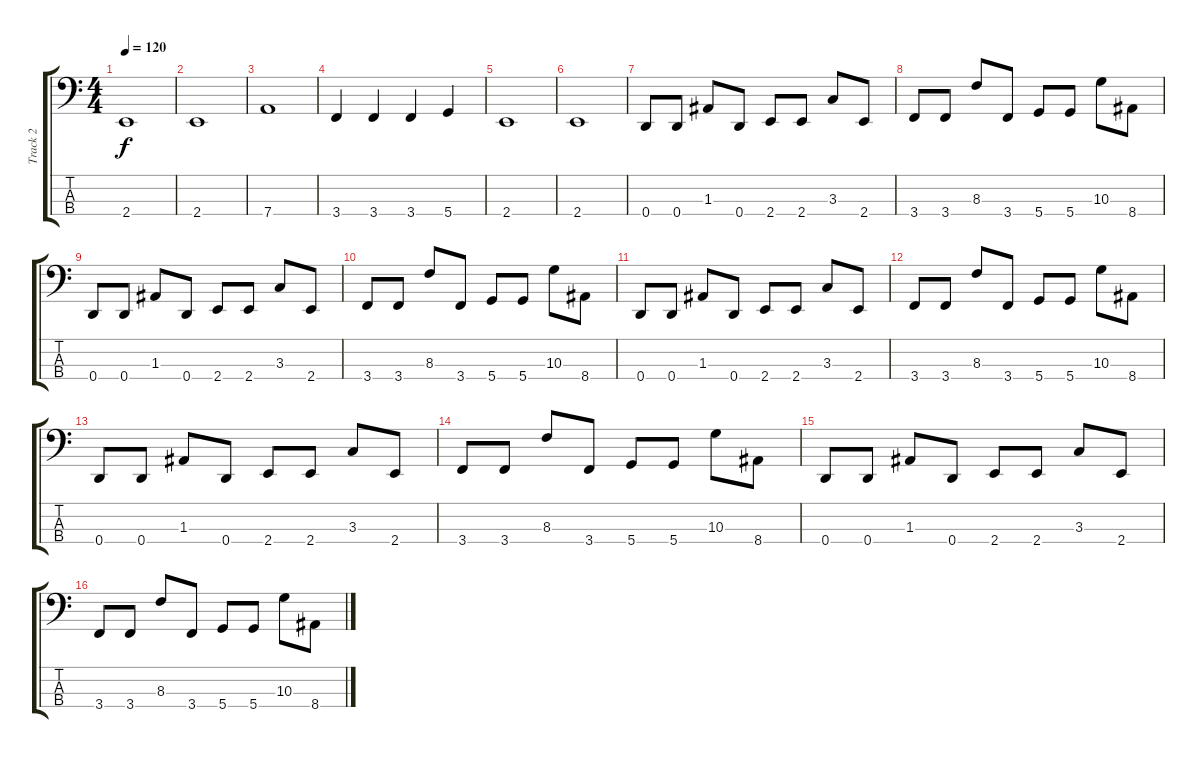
\track ("Track 2" "Track 2") {instrument electricbassfinger}
\staff {score tabs}
\tuning (G2 D2 A1 D1) {hide}
\ts (4 4)
\tempo 120
\clef f4
\ks c
2.4.1{dy f} |
2.4.1 |
7.4.1 |
3.4.4 3.4.4 3.4.4 5.4.4 |
2.4.1 |
2.4.1 |
0.4.8 0.4.8 1.3.8 0.4.8 2.4.8 2.4.8 3.3.8 2.4.8 |
3.4.8 3.4.8 8.3.8 3.4.8 5.4.8 5.4.8 10.3.8 8.4.8 |
0.4.8 0.4.8 1.3.8 0.4.8 2.4.8 2.4.8 3.3.8 2.4.8 |
3.4.8 3.4.8 8.3.8 3.4.8 5.4.8 5.4.8 10.3.8 8.4.8 |
0.4.8 0.4.8 1.3.8 0.4.8 2.4.8 2.4.8 3.3.8 2.4.8 |
3.4.8 3.4.8 8.3.8 3.4.8 5.4.8 5.4.8 10.3.8 8.4.8 |
0.4.8 0.4.8 1.3.8 0.4.8 2.4.8 2.4.8 3.3.8 2.4.8 |
3.4.8 3.4.8 8.3.8 3.4.8 5.4.8 5.4.8 10.3.8 8.4.8 |
0.4.8 0.4.8 1.3.8 0.4.8 2.4.8 2.4.8 3.3.8 2.4.8 |
3.4.8 3.4.8 8.3.8 3.4.8 5.4.8 5.4.8 10.3.8 8.4.8
